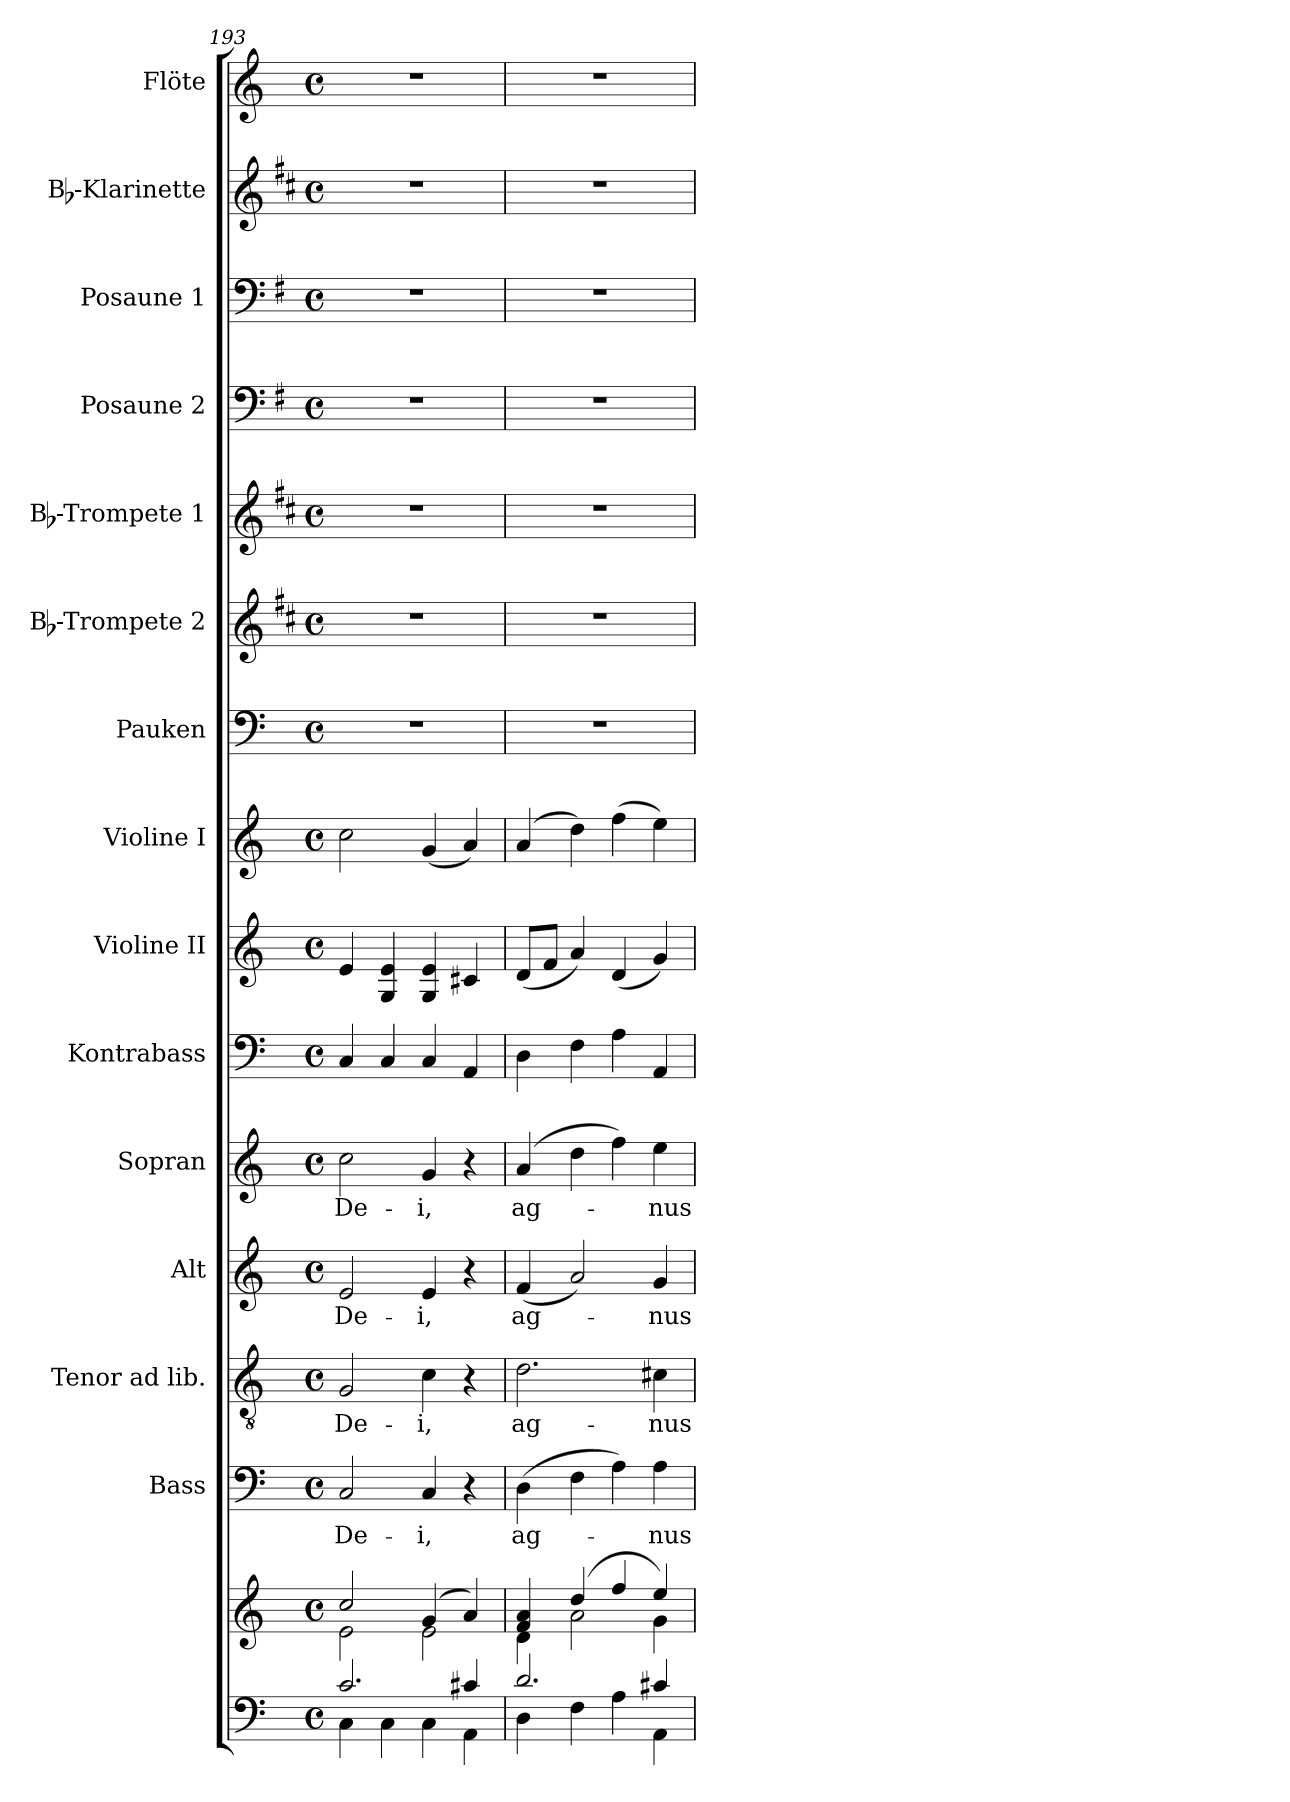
**kern	**kern	**kern	**text	**kern	**text	**kern	**text	**kern	**text	**kern	**kern	**kern	**kern	**kern	**kern	**kern	**kern	**kern	**kern
*part15	*part15	*part14	*part14	*part13	*part13	*part12	*part12	*part11	*part11	*part10	*part9	*part8	*part7	*part6	*part5	*part4	*part3	*part2	*part1
*staff16	*staff15	*staff14	*staff14	*staff13	*staff13	*staff12	*staff12	*staff11	*staff11	*staff10	*staff9	*staff8	*staff7	*staff6	*staff5	*staff4	*staff3	*staff2	*staff1
*	*	*I"Bass	*	*I"Tenor ad lib.	*	*I"Alt	*	*I"Sopran	*	*I"Kontrabass	*I"Violine II	*I"Violine I	*I"Pauken	*I"Bb-Trompete 2	*I"Bb-Trompete 1	*I"Posaune 2	*I"Posaune 1	*I"Bb-Klarinette	*I"Flöte
*	*	*I'B.	*	*I'T.	*	*I'A.	*	*I'S.	*	*I'Kb.	*I'Vl. II	*I'Vl. I	*I'Pk.	*I'Bb Trp. 2	*I'Bb Trp. 1	*I'Pos. 2	*I'Pos. 1	*I'Bb Kl.	*I'Fl.
*clefF4	*clefG2	*clefF4	*	*clefGv2	*	*clefG2	*	*clefG2	*	*clefF4	*clefG2	*clefG2	*clefF4	*clefG2	*clefG2	*clefF4	*clefF4	*clefG2	*clefG2
*	*	*	*	*	*	*	*	*	*	*ITrd7c12	*	*	*	*ITrd1c2	*ITrd1c2	*ITrd4c7	*ITrd4c7	*ITrd1c2	*
*k[]	*k[]	*k[]	*	*k[]	*	*k[]	*	*k[]	*	*k[]	*k[]	*k[]	*k[]	*k[]	*k[]	*k[]	*k[]	*k[]	*k[]
*C:	*C:	*C:	*	*C:	*	*C:	*	*C:	*	*C:	*C:	*C:	*C:	*C:	*C:	*C:	*C:	*C:	*C:
*M4/4	*M4/4	*M4/4	*	*M4/4	*	*M4/4	*	*M4/4	*	*M4/4	*M4/4	*M4/4	*M4/4	*M4/4	*M4/4	*M4/4	*M4/4	*M4/4	*M4/4
*met(c)	*met(c)	*met(c)	*	*met(c)	*	*met(c)	*	*met(c)	*	*met(c)	*met(c)	*met(c)	*met(c)	*met(c)	*met(c)	*met(c)	*met(c)	*met(c)	*met(c)
=193	=193	=193	=193	=193	=193	=193	=193	=193	=193	=193	=193	=193	=193	=193	=193	=193	=193	=193	=193
*^	*^	*	*	*	*	*	*	*	*	*	*	*	*	*	*	*	*	*	*
!	!	!	!	!	!LO:LY:b	!	!LO:LY:b	!	!LO:LY:b	!	!LO:LY:b	!	!	!	!	!	!	!	!	!	!
2.c/	4C\	2cc/	2e\	2C/	De-	2G/	De-	2e/	De-	2cc\	De-	4CC/	4e/	2cc\	1r	1r	1r	1r	1r	1r	1r
.	4C\	.	.	.	.	.	.	.	.	.	.	4CC/	4G/ 4e/	.	.	.	.	.	.	.	.
!	!	!	!	!	!LO:LY:b	!	!LO:LY:b	!	!LO:LY:b	!	!LO:LY:b	!	!	!	!	!	!	!	!	!	!
.	4C\	(4g/	2e\	4C/	-i,	4c\	-i,	4e/	-i,	4g/	-i,	4CC/	4G/ 4e/	(<4g/	.	.	.	.	.	.	.
4c#X/	4AA\	4a/)	.	4r	.	4r	.	4r	.	4r	.	4AAA/	4c#X/	4a/)	.	.	.	.	.	.	.
=194	=194	=194	=194	=194	=194	=194	=194	=194	=194	=194	=194	=194	=194	=194	=194	=194	=194	=194	=194	=194	=194
!	!	!	!	!	!LO:LY:b	!	!LO:LY:b	!	!LO:LY:b	!	!LO:LY:b	!	!	!	!	!	!	!	!	!	!
2.d/	4D\	4f/ 4a/	4d\	(>4D\	ag-	2.d\	ag-	(<4f/	ag-	(4a/	ag-	4DD\	(<8d/L	(4a/	1r	1r	1r	1r	1r	1r	1r
.	.	.	.	.	.	.	.	.	.	.	.	.	8f/J	.	.	.	.	.	.	.	.
.	4F\	(4dd/	2a\	4F\	.	.	.	2a/)	.	4dd\	.	4FF\	4a/)	4dd\)	.	.	.	.	.	.	.
.	4A\	4ff/	.	4A\)	.	.	.	.	.	4ff\)	.	4AA\	(<4d/	(>4ff\	.	.	.	.	.	.	.
!	!	!	!	!	!LO:LY:b	!	!LO:LY:b	!	!LO:LY:b	!	!LO:LY:b	!	!	!	!	!	!	!	!	!	!
4c#X/	4AA\	4ee/)	4g\	4A\	-nus	4c#X\	-nus	4g/	-nus	4ee\	-nus	4AAA/	4g/)	4ee\)	.	.	.	.	.	.	.
*v	*v	*	*	*	*	*	*	*	*	*	*	*	*	*	*	*	*	*	*	*	*
*	*v	*v	*	*	*	*	*	*	*	*	*	*	*	*	*	*	*	*	*	*
=	=	=	=	=	=	=	=	=	=	=	=	=	=	=	=	=	=	=	=
*-	*-	*-	*-	*-	*-	*-	*-	*-	*-	*-	*-	*-	*-	*-	*-	*-	*-	*-	*-
